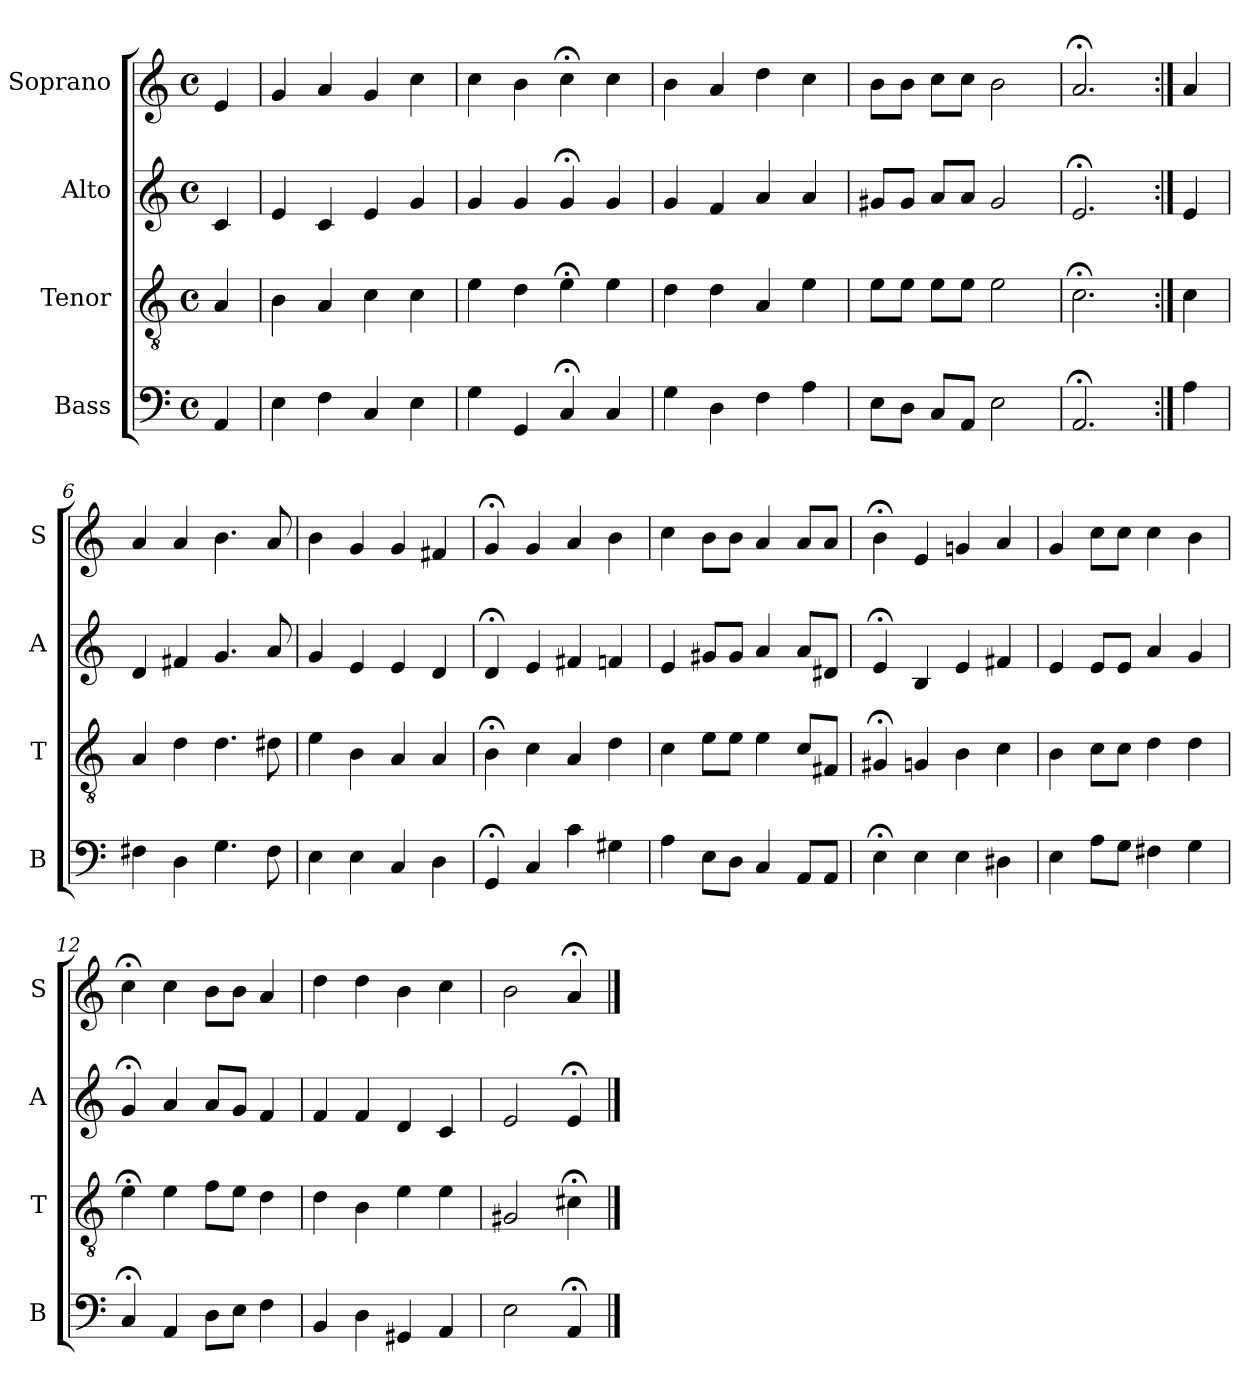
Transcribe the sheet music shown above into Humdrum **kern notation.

**kern	**kern	**kern	**kern
*part4	*part3	*part2	*part1
*staff4	*staff3	*staff2	*staff1
*I"Bass	*I"Tenor	*I"Alto	*I"Soprano
*I'B	*I'T	*I'A	*I'S
*clefF4	*clefGv2	*clefG2	*clefG2
*k[]	*k[]	*k[]	*k[]
*a:	*a:	*a:	*a:
*M4/4	*M4/4	*M4/4	*M4/4
*met(c)	*met(c)	*met(c)	*met(c)
*MM100	*MM100	*MM100	*MM100
=	=	=	=
4AA	4A	4c	4e
=1	=1	=1	=1
4E	4B	4e	4g
4F	4A	4c	4a
4C	4c	4e	4g
4E	4c	4g	4cc
=2	=2	=2	=2
4G	4e	4g	4cc
4GG	4d	4g	4b
4C;<	4e;<	4g;<	4cc;<
4C	4e	4g	4cc
=3	=3	=3	=3
4G	4d	4g	4b
4D	4d	4f	4a
4F	4A	4a	4dd
4A	4e	4a	4cc
=4	=4	=4	=4
8EL	8eL	8g#XL	8bL
8DJ	8eJ	8g#J	8bJ
8CL	8eL	8aL	8ccL
8AAJ	8eJ	8aJ	8ccJ
2E	2e	2g#	2b
=5	=5	=5	=5
2.AA;<	2.c;<	2.e;<	2.a;<
=:|!	=:|!	=:|!	=:|!
4A	4c	4e	4a
=6	=6	=6	=6
4F#X	4A	4d	4a
4D	4d	4f#X	4a
4.G	4.d	4.g	4.b
8F#	8d#X	8a	8a
=7	=7	=7	=7
4E	4e	4g	4b
4E	4B	4e	4g
4C	4A	4e	4g
4D	4A	4d	4f#X
=8	=8	=8	=8
4GG;<	4B;<	4d;<	4g;<
4C	4c	4e	4g
4c	4A	4f#X	4a
4G#X	4d	4fn	4b
=9	=9	=9	=9
4A	4c	4e	4cc
8EL	8eL	8g#XL	8bL
8DJ	8eJ	8g#J	8bJ
4C	4e	4a	4a
8AAL	8cL	8aL	8aL
8AAJ	8F#XJ	8d#XJ	8aJ
=10	=10	=10	=10
4E;<	4G#X;<	4e;<	4b;<
4E	4Gn	4B	4e
4E	4B	4e	4gn
4D#X	4c	4f#X	4a
=11	=11	=11	=11
4E	4B	4e	4g
8AL	8cL	8eL	8ccL
8GJ	8cJ	8eJ	8ccJ
4F#X	4d	4a	4cc
4G	4d	4g	4b
=12	=12	=12	=12
4C;<	4e;<	4g;<	4cc;<
4AA	4e	4a	4cc
8DL	8fL	8aL	8bL
8EJ	8eJ	8gJ	8bJ
4F	4d	4f	4a
=13	=13	=13	=13
4BB	4d	4f	4dd
4D	4B	4f	4dd
4GG#X	4e	4d	4b
4AA	4e	4c	4cc
=14	=14	=14	=14
2E	2G#X	2e	2b
4AA;<	4c#X;<	4e;<	4a;<
==	==	==	==
*-	*-	*-	*-
